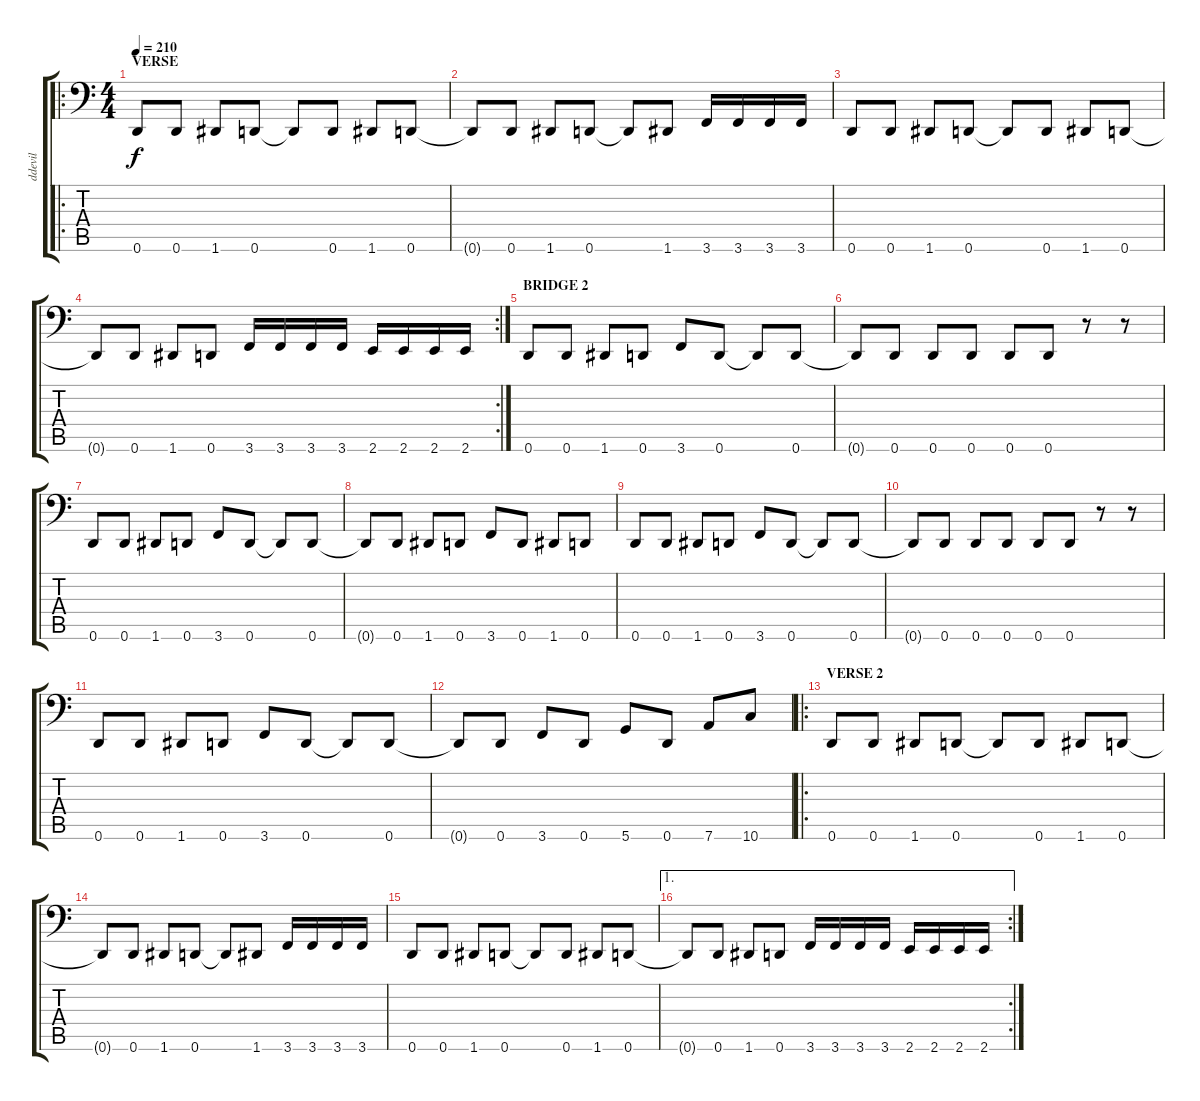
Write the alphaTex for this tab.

\track ("ddevil" "ddevil") {instrument electricbasspick}
\staff {score tabs}
\tuning (E3 B2 G2 D2 A1 D1) {hide}
\ro
\ts (4 4)
\section ("" "VERSE")
\tempo 210
\clef f4
\ks c
0.6.8{dy f} 0.6.8 1.6.8 0.6.8 0.6{t}.8 0.6.8 1.6.8 0.6.8 |
0.6{t}.8 0.6.8 1.6.8 0.6.8 0.6{t}.8 1.6.8 3.6.16 3.6.16 3.6.16 3.6.16 |
0.6.8 0.6.8 1.6.8 0.6.8 0.6{t}.8 0.6.8 1.6.8 0.6.8 |
\rc 2
0.6{t}.8 0.6.8 1.6.8 0.6.8 3.6.16 3.6.16 3.6.16 3.6.16 2.6.16 2.6.16 2.6.16 2.6.16 |
\section ("" "BRIDGE 2")
0.6.8 0.6.8 1.6.8 0.6.8 3.6.8 0.6.8 0.6{t}.8 0.6.8 |
0.6{t}.8 0.6.8 0.6.8 0.6.8 0.6.8 0.6.8 r.8 r.8 |
0.6.8 0.6.8 1.6.8 0.6.8 3.6.8 0.6.8 0.6{t}.8 0.6.8 |
0.6{t}.8 0.6.8 1.6.8 0.6.8 3.6.8 0.6.8 1.6.8 0.6.8 |
0.6.8 0.6.8 1.6.8 0.6.8 3.6.8 0.6.8 0.6{t}.8 0.6.8 |
0.6{t}.8 0.6.8 0.6.8 0.6.8 0.6.8 0.6.8 r.8 r.8 |
0.6.8 0.6.8 1.6.8 0.6.8 3.6.8 0.6.8 0.6{t}.8 0.6.8 |
0.6{t}.8 0.6.8 3.6.8 0.6.8 5.6.8 0.6.8 7.6.8 10.6.8 |
\ro
\section ("" "VERSE 2")
0.6.8 0.6.8 1.6.8 0.6.8 0.6{t}.8 0.6.8 1.6.8 0.6.8 |
0.6{t}.8 0.6.8 1.6.8 0.6.8 0.6{t}.8 1.6.8 3.6.16 3.6.16 3.6.16 3.6.16 |
0.6.8 0.6.8 1.6.8 0.6.8 0.6{t}.8 0.6.8 1.6.8 0.6.8 |
\ae 1
\rc 2
0.6{t}.8 0.6.8 1.6.8 0.6.8 3.6.16 3.6.16 3.6.16 3.6.16 2.6.16 2.6.16 2.6.16 2.6.16
